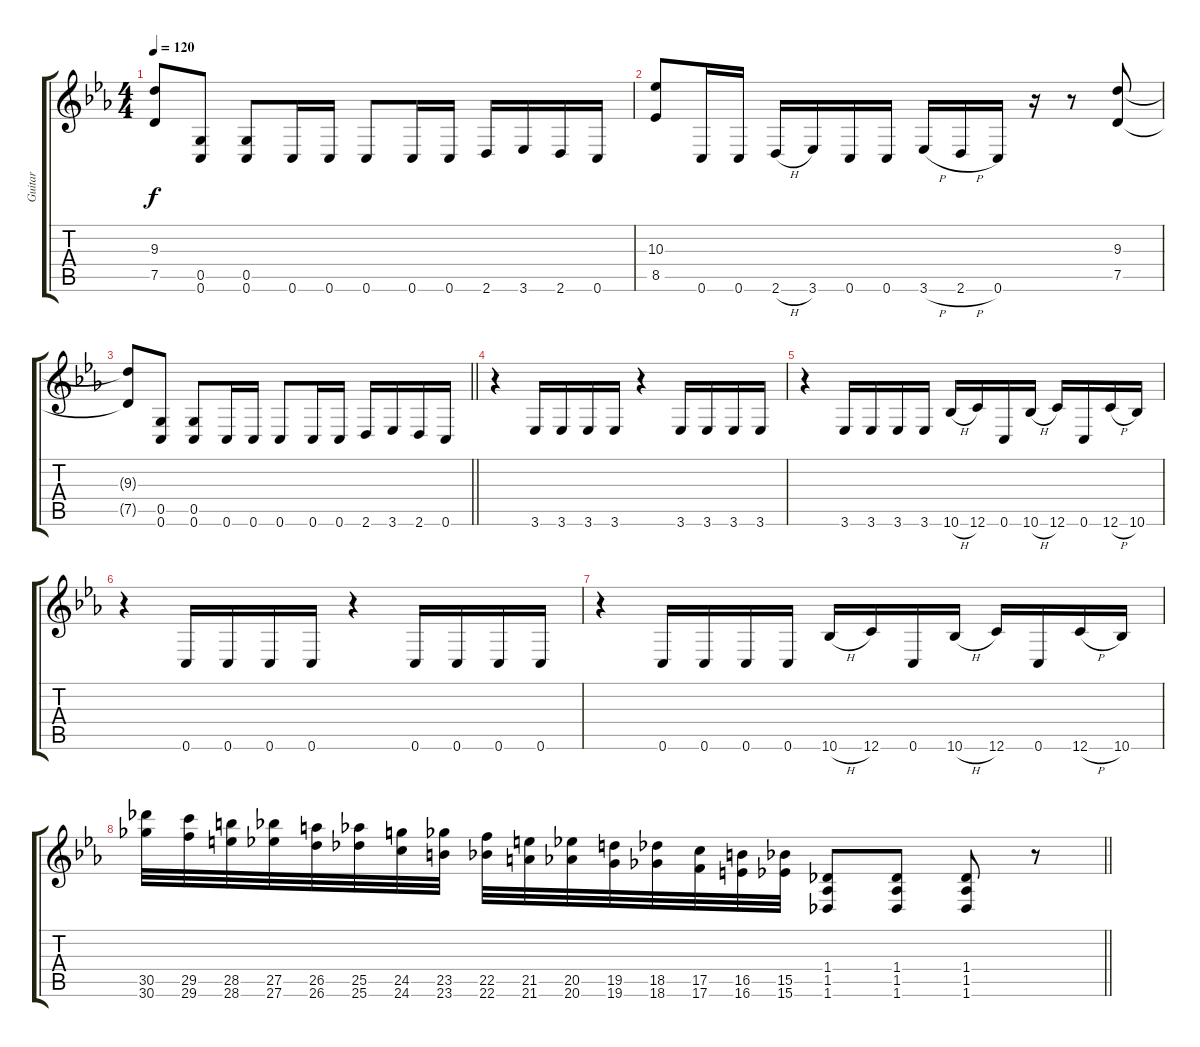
\track ("Guitar" "Guitar") {instrument distortionguitar}
\staff {score tabs}
\tuning (D4 A3 F3 C3 G2 C2) {hide}
\ts (4 4)
\tempo 120
\clef g2
\ks eb
(9.3{t} 7.5{t}).8{dy f} (0.5 0.6).8 (0.5 0.6).8 0.6.16 0.6.16 0.6.8 0.6.16 0.6.16 2.6.16 3.6.16 2.6.16 0.6.16 |
(10.3 8.5).8 0.6.16 0.6.16 2.6{h}.16 3.6.16 0.6.16 0.6.16 3.6{h}.16 2.6{h}.16 0.6.16 r.16 r.8 (9.3 7.5).8 |
\barLineRight lightlight
(9.3{t} 7.5{t}).8 (0.5 0.6).8 (0.5 0.6).8 0.6.16 0.6.16 0.6.8 0.6.16 0.6.16 2.6.16 3.6.16 2.6.16 0.6.16 |
\section ("" "")
r.4 3.6.16 3.6.16 3.6.16 3.6.16 r.4 3.6.16 3.6.16 3.6.16 3.6.16 |
r.4 3.6.16 3.6.16 3.6.16 3.6.16 10.6{h}.16 12.6.16 0.6.16 10.6{h}.16 12.6.16 0.6.16 12.6{h}.16 10.6.16 |
r.4 0.6.16 0.6.16 0.6.16 0.6.16 r.4 0.6.16 0.6.16 0.6.16 0.6.16 |
r.4 0.6.16 0.6.16 0.6.16 0.6.16 10.6{h}.16 12.6.16 0.6.16 10.6{h}.16 12.6.16 0.6.16 12.6{h}.16 10.6.16 |
\barLineRight lightlight
(30.5 30.6).32{instrument guitarharmonics} (29.5 29.6).32 (28.5 28.6).32 (27.5 27.6).32 (26.5 26.6).32 (25.5 25.6).32 (24.5 24.6).32 (23.5 23.6).32 (22.5 22.6).32 (21.5 21.6).32 (20.5 20.6).32 (19.5 19.6).32 (18.5 18.6).32 (17.5 17.6).32 (16.5 16.6).32 (15.5 15.6).32 (1.4 1.5 1.6).8{instrument distortionguitar} (1.4 1.5 1.6).8 (1.4 1.5 1.6).8 r.8
